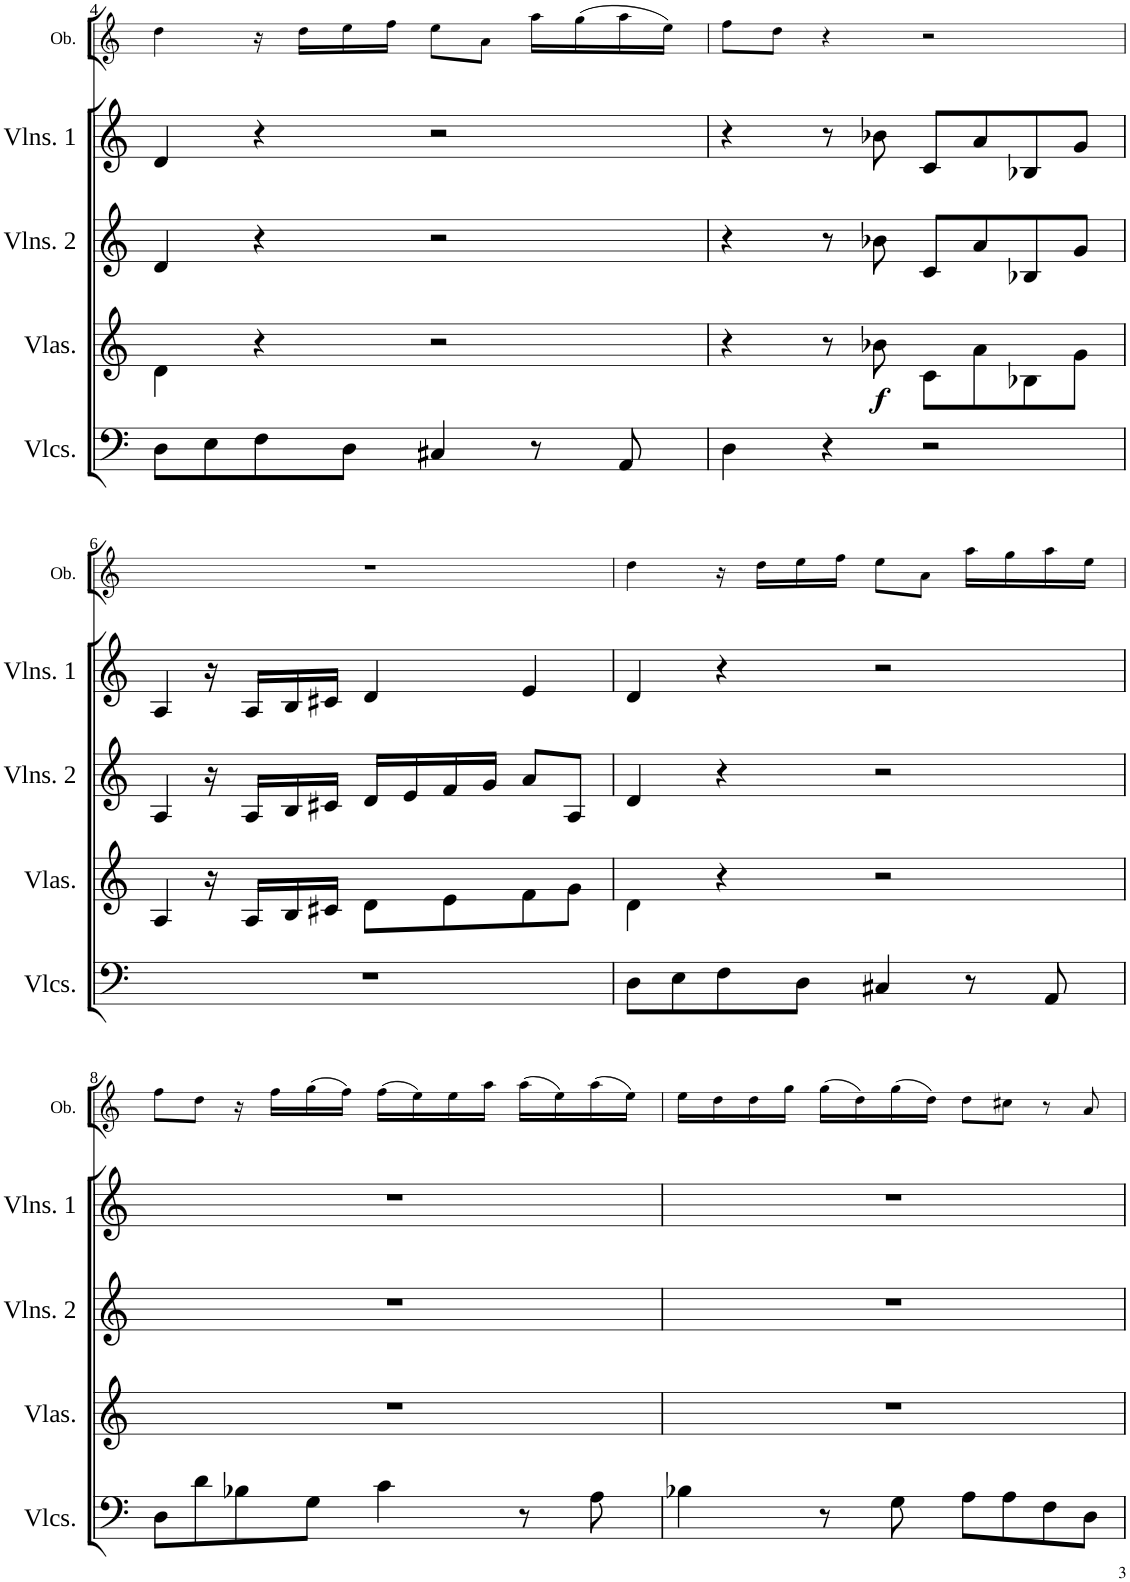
**kern	**kern	**dynam	**kern	**kern	**kern
*part5	*part4	*part4	*part3	*part2	*part1
*staff5	*staff4	*staff4	*staff3	*staff2	*staff1
*I"Violoncellos	*I"Violas	*	*I"Violins 2	*I"Violins 1	*I"Oboe
*I'Vlcs.	*I'Vlas.	*	*I'Vlns. 2	*I'Vlns. 1	*I'Ob.
!!LO:PB:g=z
*clefF4	*clefG2	*	*clefG2	*clefG2	*clefG2
*k[]	*k[]	*	*k[]	*k[]	*k[]
*M4/4	*M4/4	*	*M4/4	*M4/4	*M4/4
*met(c)	*met(c)	*	*met(c)	*met(c)	*met(c)
=4	=4	=4	=4	=4	=4
8D\L	4d\	.	4d/	4d/	4dd\
8E\	.	.	.	.	.
8F\	4r	.	4r	4r	16r
.	.	.	.	.	16dd\LL
8D\J	.	.	.	.	16ee\
.	.	.	.	.	16ff\JJ
4C#X/	2r	.	2r	2r	8ee\L
.	.	.	.	.	8a\J
8r	.	.	.	.	16aa\LL
.	.	.	.	.	(16gg\
8AA/	.	.	.	.	16aa\
.	.	.	.	.	16ee\JJ)
=5	=5	=5	=5	=5	=5
4D\	4r	.	4r	4r	8ff\L
.	.	.	.	.	8dd\J
4r	8r	.	8r	8r	4r
!	!	!LO:DY:b	!	!	!
.	8b-X\	f	8b-X\	8b-X\	.
2r	8c\L	.	8c/L	8c/L	2r
.	8a\	.	8a/	8a/	.
.	8B-X\	.	8B-X/	8B-X/	.
.	8g\J	.	8g/J	8g/J	.
!!LO:LB:g=z
=6	=6	=6	=6	=6	=6
1r	4A/	.	4A/	4A/	1r
.	16r	.	16r	16r	.
.	16A/LL	.	16A/LL	16A/LL	.
.	16B/	.	16B/	16B/	.
.	16c#X/JJ	.	16c#X/JJ	16c#X/JJ	.
.	8d\L	.	16d/LL	4d/	.
.	.	.	16e/	.	.
.	8e\	.	16f/	.	.
.	.	.	16g/JJ	.	.
.	8f\	.	8a/L	4e/	.
.	8g\J	.	8A/J	.	.
=7	=7	=7	=7	=7	=7
8D\L	4d\	.	4d/	4d/	4dd\
8E\	.	.	.	.	.
8F\	4r	.	4r	4r	16r
.	.	.	.	.	16dd\LL
8D\J	.	.	.	.	16ee\
.	.	.	.	.	16ff\JJ
4C#X/	2r	.	2r	2r	8ee\L
.	.	.	.	.	8a\J
8r	.	.	.	.	16aa\LL
.	.	.	.	.	16gg\
8AA/	.	.	.	.	16aa\
.	.	.	.	.	16ee\JJ
!!LO:LB:g=z
=8	=8	=8	=8	=8	=8
8D\L	1r	.	1r	1r	8ff\L
8d\	.	.	.	.	8dd\J
8B-X\	.	.	.	.	16r
.	.	.	.	.	16ff\LL
8G\J	.	.	.	.	(16gg\
.	.	.	.	.	16ff\JJ)
4c\	.	.	.	.	(16ff\LL
.	.	.	.	.	16ee\)
.	.	.	.	.	16ee\
.	.	.	.	.	16aa\JJ
8r	.	.	.	.	(16aa\LL
.	.	.	.	.	16ee\)
8A\	.	.	.	.	(16aa\
.	.	.	.	.	16ee\JJ)
=9	=9	=9	=9	=9	=9
4B-X\	1r	.	1r	1r	16ee\LL
.	.	.	.	.	16dd\
.	.	.	.	.	16dd\
.	.	.	.	.	16gg\JJ
8r	.	.	.	.	(16gg\LL
.	.	.	.	.	16dd\)
8G\	.	.	.	.	(16gg\
.	.	.	.	.	16dd\JJ)
8A\L	.	.	.	.	8dd\L
8A\	.	.	.	.	8cc#X\J
8F\	.	.	.	.	8r
8D\J	.	.	.	.	8a/
=	=	=	=	=	=
*-	*-	*-	*-	*-	*-
